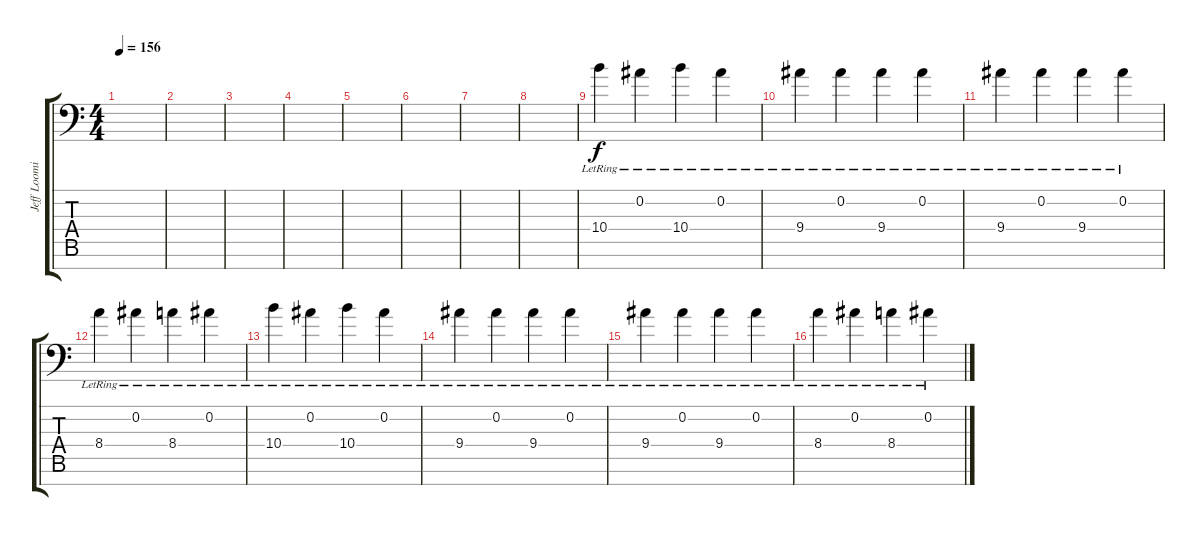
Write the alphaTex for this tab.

\track ("Jeff Loomis Lead and Solo" "Jeff Loomi") {instrument distortionguitar}
\staff {score tabs}
\tuning (Eb4 Bb3 Gb3 Db3 Ab2 Eb2 Bb1) {hide}
\ts (4 4)
\section ("" "")
\tempo 156
\clef f4
\ks c
|
|
|
|
|
|
|
|
\section ("" "")
10.4{lr}.4 0.2{lr}.4 10.4{lr}.4 0.2{lr}.4 |
9.4{lr}.4 0.2{lr}.4 9.4{lr}.4 0.2{lr}.4 |
9.4{lr}.4 0.2{lr}.4 9.4{lr}.4 0.2{lr}.4 |
8.4{lr}.4 0.2{lr}.4 8.4{lr}.4 0.2{lr}.4 |
10.4{lr}.4 0.2{lr}.4 10.4{lr}.4 0.2{lr}.4 |
9.4{lr}.4 0.2{lr}.4 9.4{lr}.4 0.2{lr}.4 |
9.4{lr}.4 0.2{lr}.4 9.4{lr}.4 0.2{lr}.4 |
8.4{lr}.4 0.2{lr}.4 8.4{lr}.4{volume 12} 0.2{lr}.4
